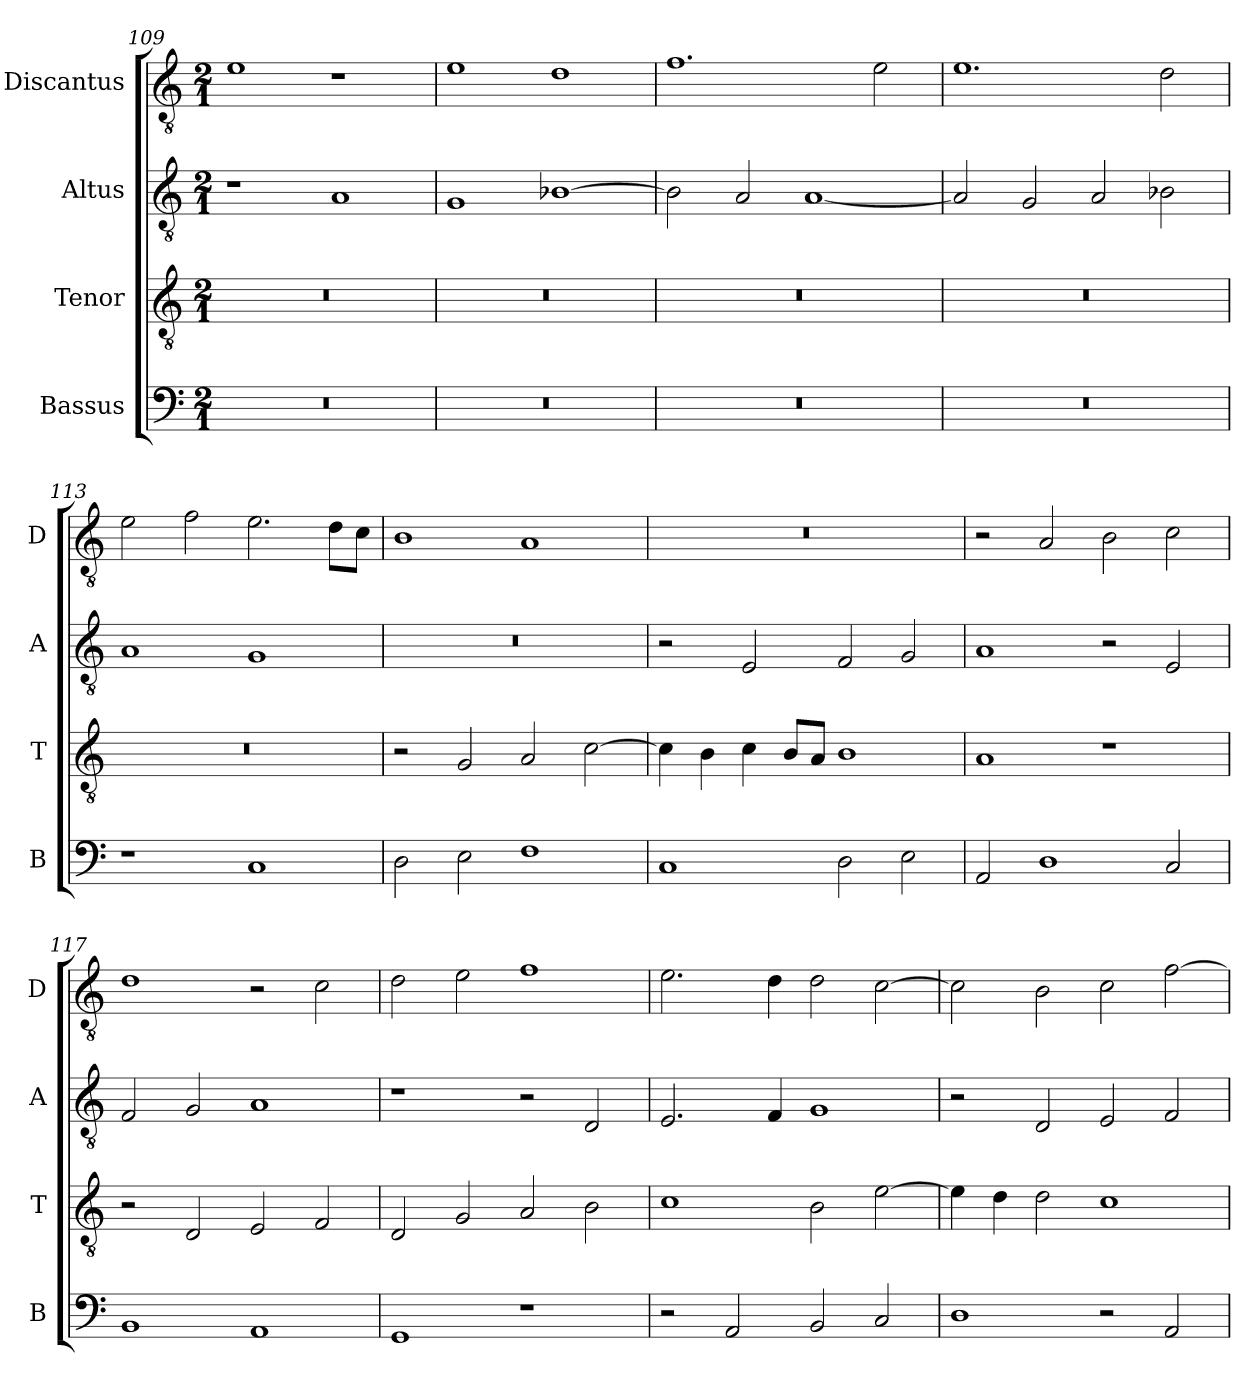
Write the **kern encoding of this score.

**kern	**kern	**kern	**kern
*part4	*part3	*part2	*part1
*staff4	*staff3	*staff2	*staff1
*I"Bassus	*I"Tenor	*I"Altus	*I"Discantus
*I'B	*I'T	*I'A	*I'D
*clefF4	*clefGv2	*clefGv2	*clefGv2
*k[]	*k[]	*k[]	*k[]
*M2/1	*M2/1	*M2/1	*M2/1
=109	=109	=109	=109
0r	0r	1r	1e
.	.	1A	1r
=110	=110	=110	=110
0r	0r	1G	1e
.	.	[1B-X	1d
=111	=111	=111	=111
0r	0r	2B-\]	1.f
.	.	2A/	.
.	.	[1A	.
.	.	.	2e\
=112	=112	=112	=112
0r	0r	2A/]	1.e
.	.	2G/	.
.	.	2A/	.
.	.	2B-X\	2d\
=113	=113	=113	=113
1r	0r	1A	2e\
.	.	.	2f\
1C	.	1G	2.e\
.	.	.	8d\L
.	.	.	8c\J
=114	=114	=114	=114
2D\	2r	0r	1B
2E\	2G/	.	.
1F	2A/	.	1A
.	[2c\	.	.
=115	=115	=115	=115
1C	4c\]	2r	0r
.	4B\	.	.
.	4c\	2E/	.
.	8B/L	.	.
.	8A/J	.	.
2D\	1B	2F/	.
2E\	.	2G/	.
=116	=116	=116	=116
2AA/	1A	1A	2r
1D	.	.	2A/
.	1r	2r	2B\
2C/	.	2E/	2c\
=117	=117	=117	=117
1BB	2r	2F/	1d
.	2D/	2G/	.
1AA	2E/	1A	2r
.	2F/	.	2c\
=118	=118	=118	=118
1GG	2D/	1r	2d\
.	2G/	.	2e\
1r	2A/	2r	1f
.	2B\	2D/	.
=119	=119	=119	=119
2r	1c	2.E/	2.e\
2AA/	.	.	.
.	.	4F/	4d\
2BB/	2B\	1G	2d\
2C/	[2e\	.	[2c\
=120	=120	=120	=120
1D	4e\]	2r	2c\]
.	4d\	.	.
.	2d\	2D/	2B\
2r	1c	2E/	2c\
2AA/	.	2F/	[2f\
=	=	=	=
*-	*-	*-	*-
